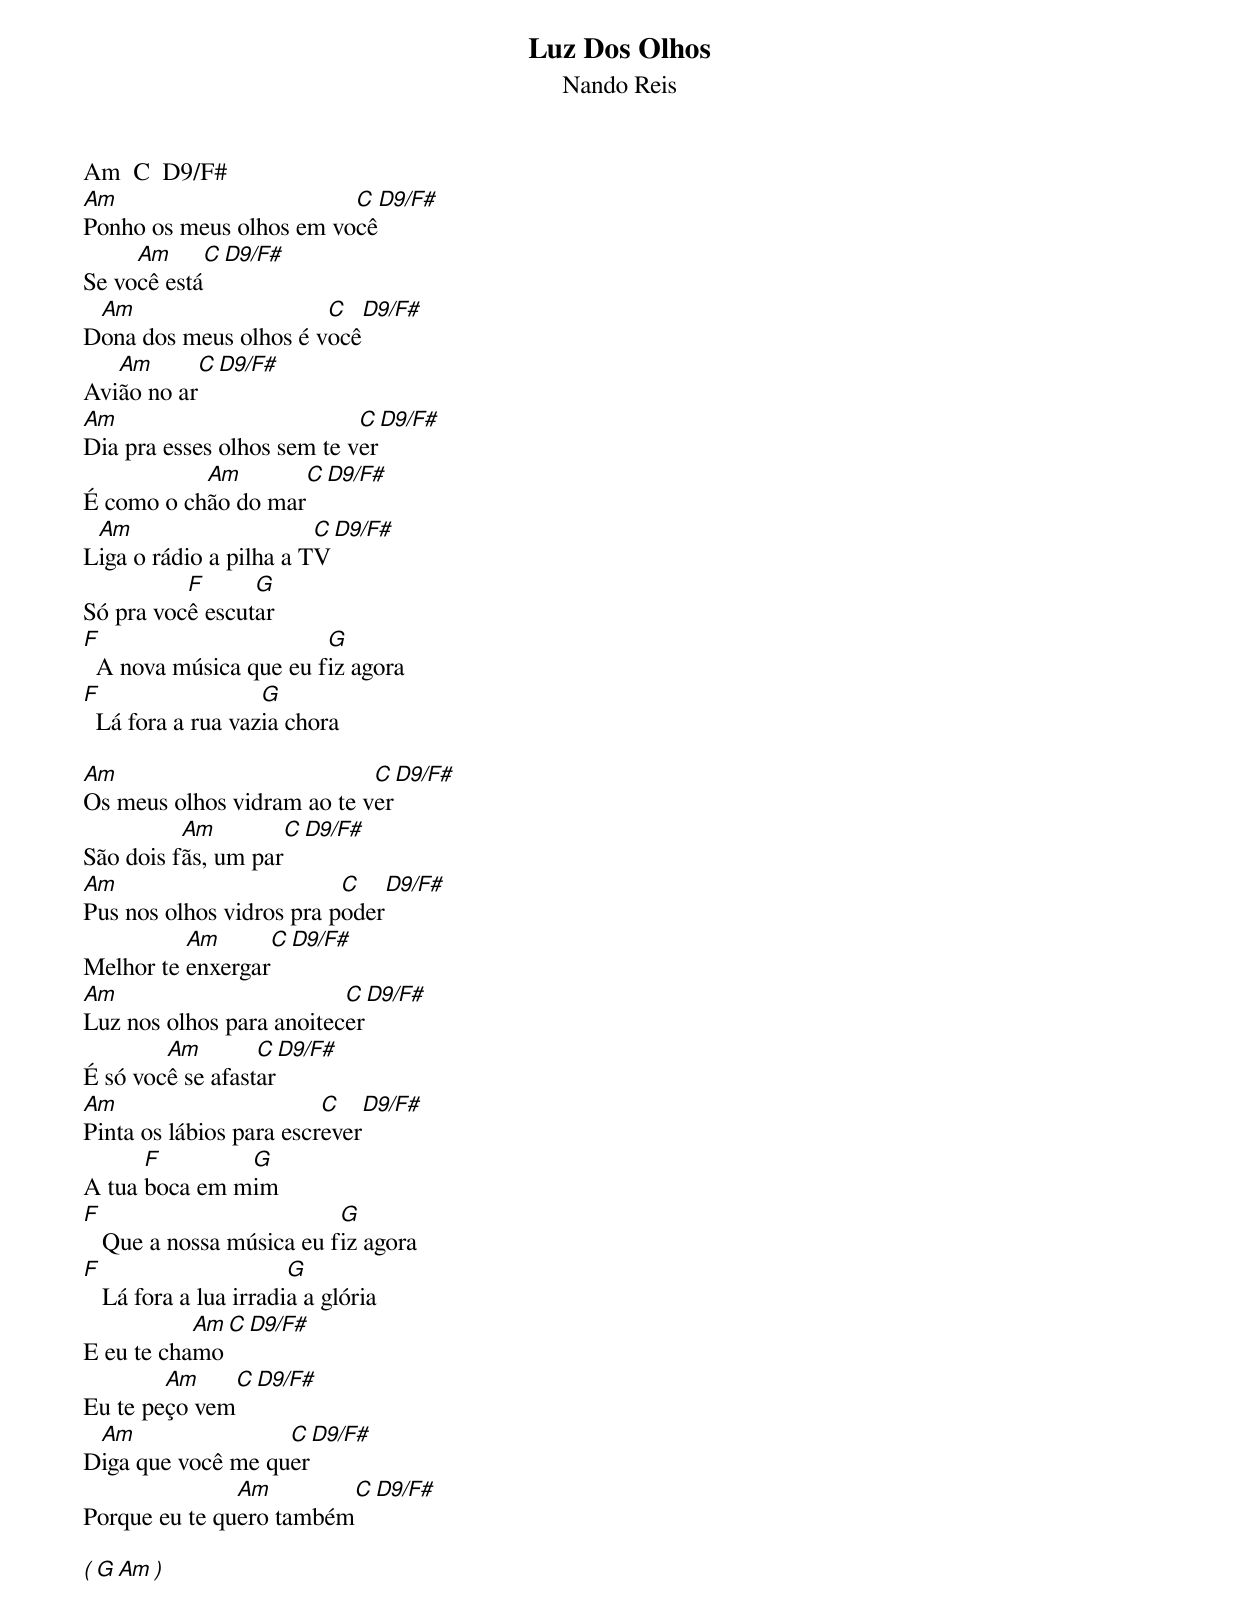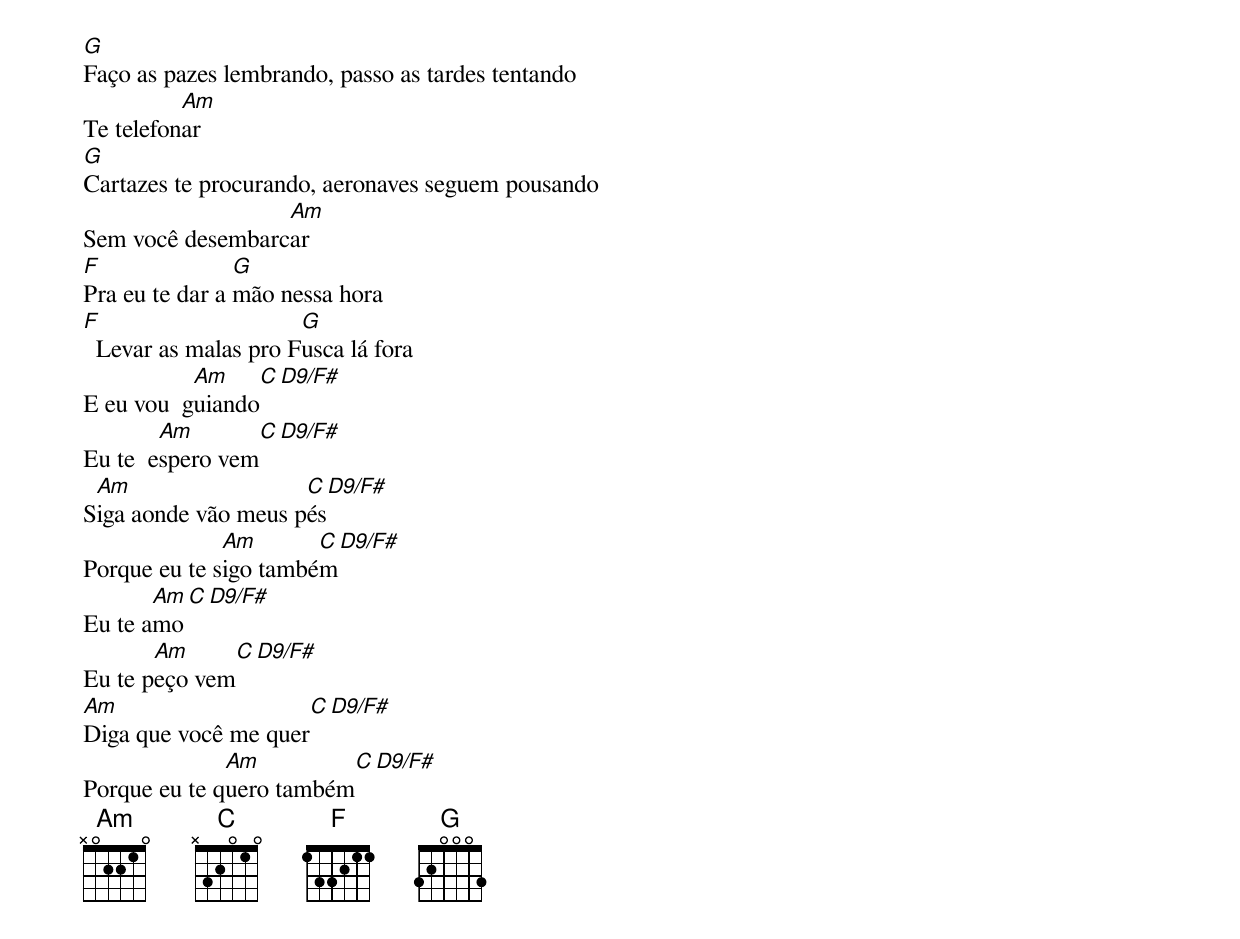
Luz Dos Olhos
Nando Reis


Am  C  D9/F#
Am                       C   D9/F#
Ponho os meus olhos em você
     Am      C   D9/F#
Se você está
 Am                    C    D9/F#
Dona dos meus olhos é você
   Am       C   D9/F#
Avião no ar
Am                          C   D9/F#
Dia pra esses olhos sem te ver
           Am        C   D9/F#
É como o chão do mar
 Am                     C   D9/F#
Liga o rádio a pilha a TV
          F      G
Só pra você escutar
F                       G
  A nova música que eu fiz agora
F                  G
  Lá fora a rua vazia chora

Am                          C   D9/F#
Os meus olhos vidram ao te ver
          Am         C    D9/F#
São dois fãs, um par
Am                        C     D9/F#
Pus nos olhos vidros pra poder
          Am       C    D9/F#
Melhor te enxergar
Am                        C  D9/F#
Luz nos olhos para anoitecer
        Am        C   D9/F#
É só você se afastar
Am                       C     D9/F#
Pinta os lábios para escrever
      F        G
A tua boca em mim
F                         G
   Que a nossa música eu fiz agora
F                      G
   Lá fora a lua irradia a glória
           Am  C  D9/F#
E eu te chamo
        Am     C   D9/F#
Eu te peço vem
 Am                C   D9/F#
Diga que você me quer
               Am         C  D9/F#
Porque eu te quero também

( G  Am )

G
Faço as pazes lembrando, passo as tardes tentando
          Am
Te telefonar
G
Cartazes te procurando, aeronaves seguem pousando
                  Am
Sem você desembarcar
F               G
Pra eu te dar a mão nessa hora
F                     G
  Levar as malas pro Fusca lá fora
           Am     C  D9/F#
E eu vou  guiando
        Am            C  D9/F#
Eu te  espero vem
 Am                  C  D9/F#
Siga aonde vão meus pés
              Am       C  D9/F#
Porque eu te sigo também
       Am  C  D9/F#
Eu te amo
       Am      C  D9/F#
Eu te peço vem
Am                    C  D9/F#
Diga que você me quer
              Am           C  D9/F#
Porque eu te quero também
